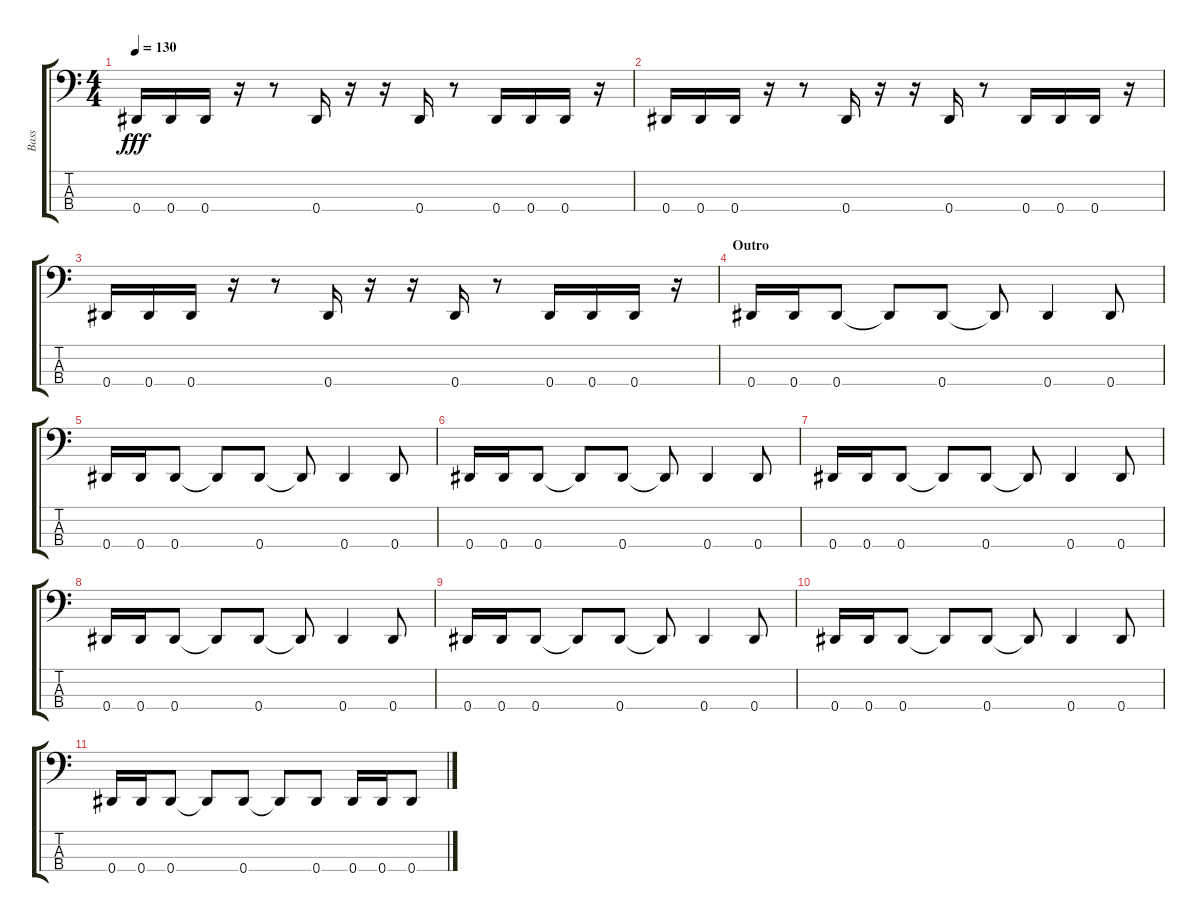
\track ("Bass" "Bass") {instrument electricbasspick}
\staff {score tabs}
\tuning (Gb2 Db2 Ab1 Eb1) {hide}
\ts (4 4)
\tempo 130
\clef f4
\ks c
0.4.16{dy fff} 0.4.16 0.4.16 r.16 r.8 0.4.16 r.16 r.16 0.4.16 r.8 0.4.16 0.4.16 0.4.16 r.16 |
0.4.16 0.4.16 0.4.16 r.16 r.8 0.4.16 r.16 r.16 0.4.16 r.8 0.4.16 0.4.16 0.4.16 r.16 |
0.4.16 0.4.16 0.4.16 r.16 r.8 0.4.16 r.16 r.16 0.4.16 r.8 0.4.16 0.4.16 0.4.16 r.16 |
\section ("" "Outro")
0.4.16 0.4.16 0.4.8 0.4{t}.8 0.4.8 0.4{t}.8 0.4.4 0.4.8 |
0.4.16 0.4.16 0.4.8 0.4{t}.8 0.4.8 0.4{t}.8 0.4.4 0.4.8 |
0.4.16 0.4.16 0.4.8 0.4{t}.8 0.4.8 0.4{t}.8 0.4.4 0.4.8 |
0.4.16 0.4.16 0.4.8 0.4{t}.8 0.4.8 0.4{t}.8 0.4.4 0.4.8 |
0.4.16 0.4.16 0.4.8 0.4{t}.8 0.4.8 0.4{t}.8 0.4.4 0.4.8 |
0.4.16 0.4.16 0.4.8 0.4{t}.8 0.4.8 0.4{t}.8 0.4.4 0.4.8 |
0.4.16 0.4.16 0.4.8 0.4{t}.8 0.4.8 0.4{t}.8 0.4.4 0.4.8 |
0.4.16 0.4.16 0.4.8 0.4{t}.8 0.4.8 0.4{t}.8 0.4.8 0.4.16 0.4.16 0.4.8
